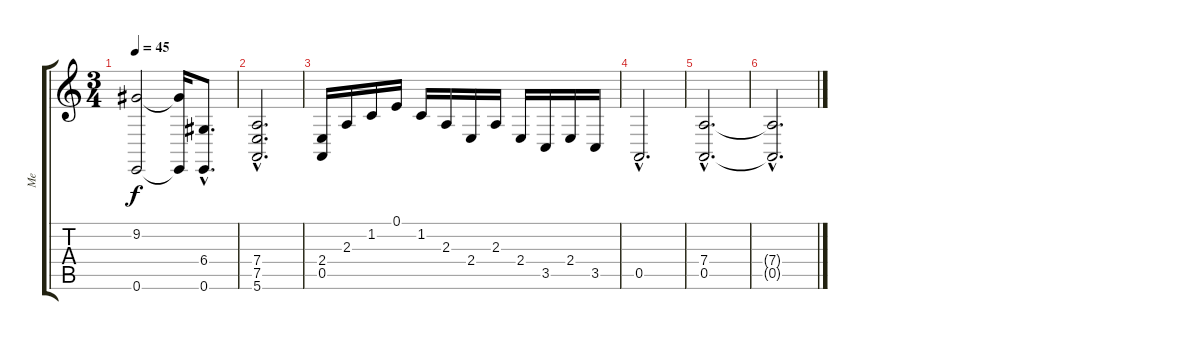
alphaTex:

\track ("Me" "Me") {instrument stringensemble1}
\staff {score tabs}
\tuning (E4 B3 G3 D3 A2 E2) {hide}
\ts (3 4)
\tempo 45
\clef g2
\ks c
(9.2 0.6).2{dy f} (9.2{t} 0.6{t}).16 (6.4{hac} 0.6{hac}).8{d} |
(7.4{hac} 7.5{hac} 5.6{hac}).2{d} |
(2.4 0.5).16 2.3.16 1.2.16 0.1.16 1.2.16 2.3.16 2.4.16 2.3.16 2.4.16 3.5.16 2.4.16 3.5.16 |
0.5{hac}.2{d} |
(7.4{hac} 0.5{hac}).2{d} |
(7.4{hac t} 0.5{hac t}).2{d volume 4}
